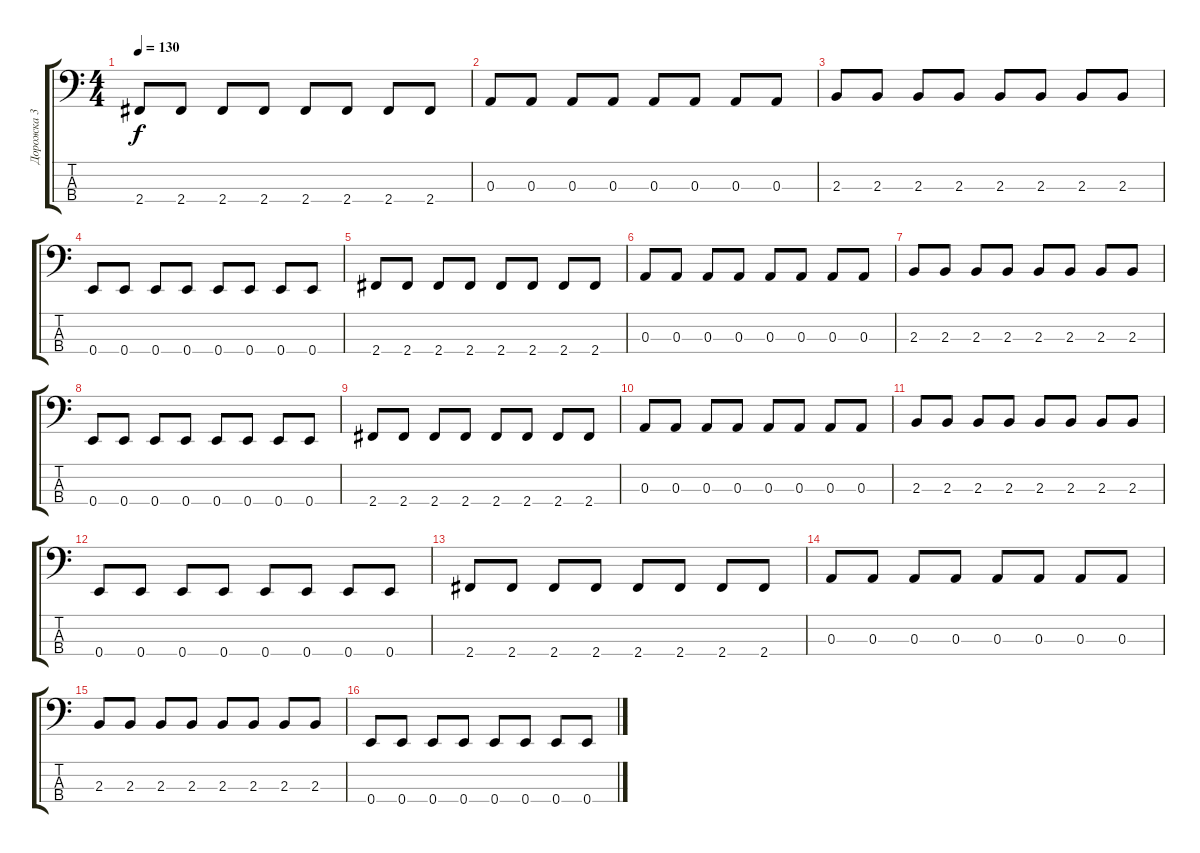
\track ("Дорожка 3" "Дорожка 3") {instrument electricbassfinger}
\staff {score tabs}
\tuning (G2 D2 A1 E1) {hide}
\ts (4 4)
\tempo 130
\clef f4
\ks c
2.4.8{dy f} 2.4.8 2.4.8 2.4.8 2.4.8 2.4.8 2.4.8 2.4.8 |
0.3.8 0.3.8 0.3.8 0.3.8 0.3.8 0.3.8 0.3.8 0.3.8 |
2.3.8 2.3.8 2.3.8 2.3.8 2.3.8 2.3.8 2.3.8 2.3.8 |
0.4.8 0.4.8 0.4.8 0.4.8 0.4.8 0.4.8 0.4.8 0.4.8 |
2.4.8 2.4.8 2.4.8 2.4.8 2.4.8 2.4.8 2.4.8 2.4.8 |
0.3.8 0.3.8 0.3.8 0.3.8 0.3.8 0.3.8 0.3.8 0.3.8 |
2.3.8 2.3.8 2.3.8 2.3.8 2.3.8 2.3.8 2.3.8 2.3.8 |
0.4.8 0.4.8 0.4.8 0.4.8 0.4.8 0.4.8 0.4.8 0.4.8 |
2.4.8 2.4.8 2.4.8 2.4.8 2.4.8 2.4.8 2.4.8 2.4.8 |
0.3.8 0.3.8 0.3.8 0.3.8 0.3.8 0.3.8 0.3.8 0.3.8 |
2.3.8 2.3.8 2.3.8 2.3.8 2.3.8 2.3.8 2.3.8 2.3.8 |
0.4.8 0.4.8 0.4.8 0.4.8 0.4.8 0.4.8 0.4.8 0.4.8 |
2.4.8 2.4.8 2.4.8 2.4.8 2.4.8 2.4.8 2.4.8 2.4.8 |
0.3.8 0.3.8 0.3.8 0.3.8 0.3.8 0.3.8 0.3.8 0.3.8 |
2.3.8 2.3.8 2.3.8 2.3.8 2.3.8 2.3.8 2.3.8 2.3.8 |
0.4.8 0.4.8 0.4.8 0.4.8 0.4.8 0.4.8 0.4.8 0.4.8
